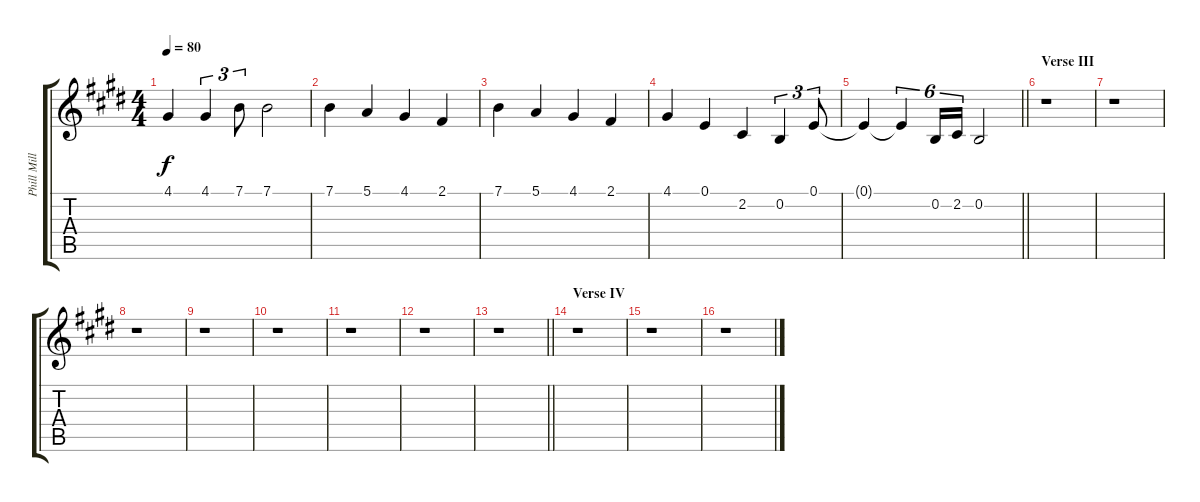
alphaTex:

\track ("Phill Milliganes Keys" "Phill Mill") {instrument flute}
\staff {score tabs}
\tuning (E4 B3 G3 D3 A2 E2) {hide}
\ts (4 4)
\tempo 80
\clef g2
\ks e
4.1.4{dy f} 4.1.4{tu (3 2)} 7.1.8{tu (3 2)} 7.1.2 |
7.1.4 5.1.4 4.1.4 2.1.4 |
7.1.4 5.1.4 4.1.4 2.1.4 |
4.1.4 0.1.4 2.2.4 0.2.4{tu (3 2)} 0.1.8{tu (3 2)} |
\barLineRight lightlight
0.1{t}.4 0.1{t}.4{tu (6 4)} 0.2.16{tu (6 4)} 2.2.16{tu (6 4)} 0.2.2 |
\section ("" "Verse III")
r.1 |
r.1 |
r.1 |
r.1 |
r.1 |
r.1 |
r.1 |
\barLineRight lightlight
r.1 |
\section ("" "Verse IV")
r.1 |
r.1 |
r.1
